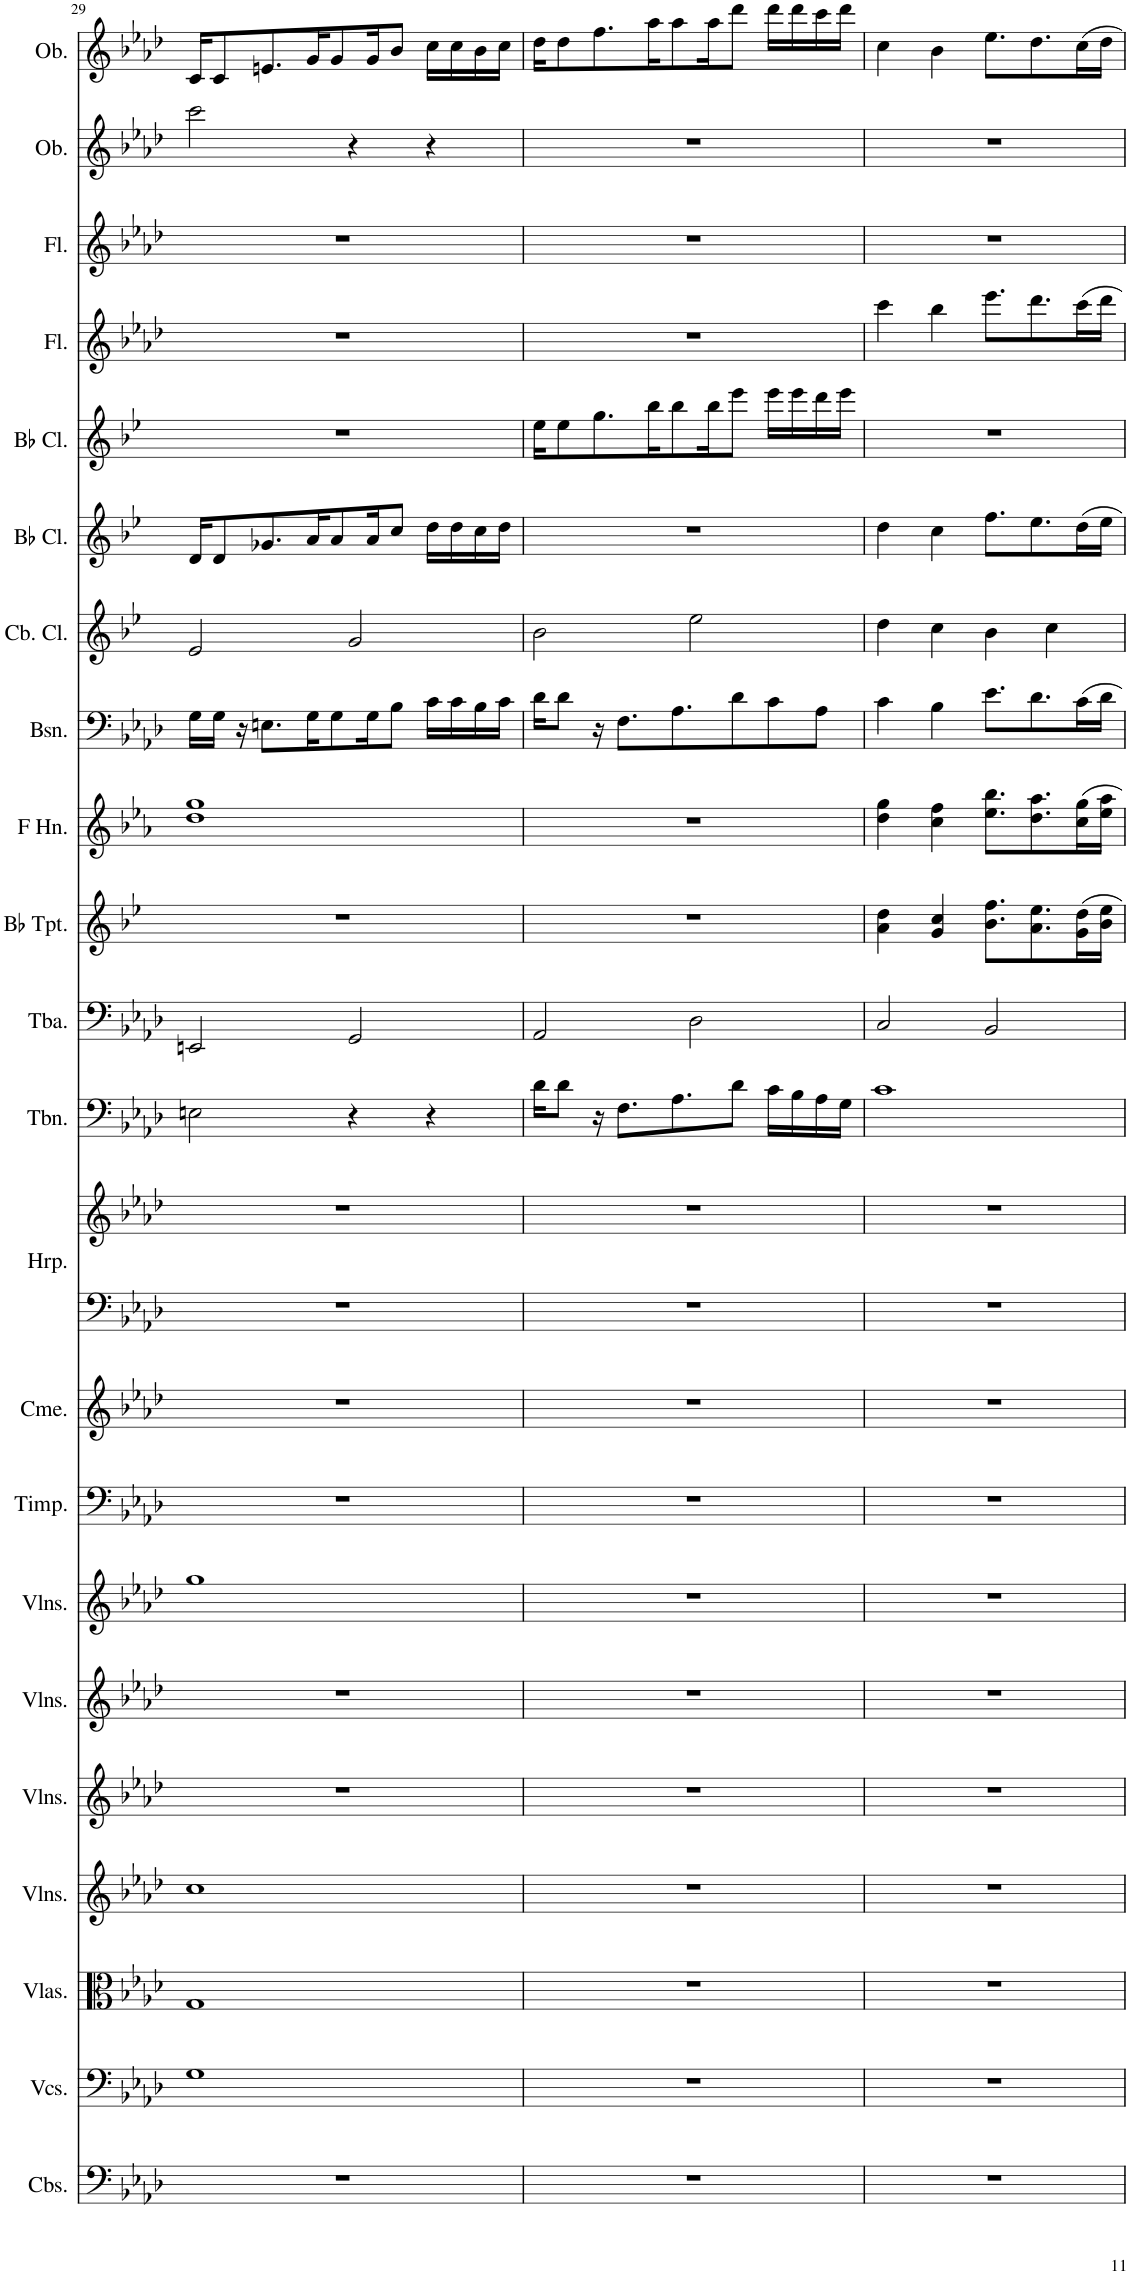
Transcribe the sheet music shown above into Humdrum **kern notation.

**kern	**kern	**kern	**kern	**kern	**kern	**kern	**kern	**kern	**kern	**kern	**kern	**kern	**kern	**kern	**kern	**kern	**kern	**kern	**kern	**kern	**kern	**kern
*part22	*part21	*part20	*part19	*part18	*part17	*part16	*part15	*part14	*part13	*part13	*part12	*part11	*part10	*part9	*part8	*part7	*part6	*part5	*part4	*part3	*part2	*part1
*staff23	*staff22	*staff21	*staff20	*staff19	*staff18	*staff17	*staff16	*staff15	*staff14	*staff13	*staff12	*staff11	*staff10	*staff9	*staff8	*staff7	*staff6	*staff5	*staff4	*staff3	*staff2	*staff1
*I"Contrabasses	*I"Violoncellos	*I"Violas	*I"Violins	*I"Violins	*I"Violins	*I"Violins	*I"Timpani	*I"Chimes	*I"Harp	*	*I"Trombone	*I"Tuba	*I"Bb Trumpet	*I"Horn in F	*I"Bassoon	*I"Contrabass Clarinet	*I"Bb Clarinet	*I"Bb Clarinet	*I"Flute	*I"Flute	*I"Oboe	*I"Oboe
*I'Cbs.	*I'Vcs.	*I'Vlas.	*I'Vlns.	*I'Vlns.	*I'Vlns.	*I'Vlns.	*I'Timp.	*I'Cme.	*I'Hrp.	*	*I'Tbn.	*I'Tba.	*I'Bb Tpt.	*	*I'Bsn.	*I'Cb. Cl.	*I'Bb Cl.	*I'Bb Cl.	*I'Fl.	*I'Fl.	*I'Ob.	*I'Ob.
!!LO:PB:g=z
*clefF4	*clefF4	*clefC3	*clefG2	*clefG2	*clefG2	*clefG2	*clefF4	*clefG2	*clefF4	*clefG2	*clefF4	*clefF4	*clefG2	*clefG2	*clefF4	*clefG2	*clefG2	*clefG2	*clefG2	*clefG2	*clefG2	*clefG2
*Trd7c12	*	*	*	*	*	*	*	*	*	*	*	*	*Trd1c2	*Trd4c7	*	*Trd15c26	*Trd1c2	*Trd1c2	*	*	*	*
*k[b-e-a-d-]	*k[b-e-a-d-]	*k[b-e-a-d-]	*k[b-e-a-d-]	*k[b-e-a-d-]	*k[b-e-a-d-]	*k[b-e-a-d-]	*k[b-e-a-d-]	*k[b-e-a-d-]	*k[b-e-a-d-]	*k[b-e-a-d-]	*k[b-e-a-d-]	*k[b-e-a-d-]	*k[b-e-]	*k[b-e-a-]	*k[b-e-a-d-]	*k[b-e-]	*k[b-e-]	*k[b-e-]	*k[b-e-a-d-]	*k[b-e-a-d-]	*k[b-e-a-d-]	*k[b-e-a-d-]
*M4/4	*M4/4	*M4/4	*M4/4	*M4/4	*M4/4	*M4/4	*M4/4	*M4/4	*M4/4	*M4/4	*M4/4	*M4/4	*M4/4	*M4/4	*M4/4	*M4/4	*M4/4	*M4/4	*M4/4	*M4/4	*M4/4	*M4/4
=29	=29	=29	=29	=29	=29	=29	=29	=29	=29	=29	=29	=29	=29	=29	=29	=29	=29	=29	=29	=29	=29	=29
1r	1G	1G	1cc	1r	1r	1gg	1r	1r	1r	1r	2En\	2EEn/	1r	1dd 1gg	16G\LL	2e-/	16d/KL	1r	1r	1r	2ccc\	16c/KL
.	.	.	.	.	.	.	.	.	.	.	.	.	.	.	16G\JJ	.	8d/	.	.	.	.	8c/
.	.	.	.	.	.	.	.	.	.	.	.	.	.	.	16r	.	.	.	.	.	.	.
.	.	.	.	.	.	.	.	.	.	.	.	.	.	.	8.En\L	.	8.g-X/	.	.	.	.	8.en/
.	.	.	.	.	.	.	.	.	.	.	.	.	.	.	16G\K	.	16a/K	.	.	.	.	16g/K
.	.	.	.	.	.	.	.	.	.	.	.	.	.	.	8G\	.	8a/	.	.	.	.	8g/
.	.	.	.	.	.	.	.	.	.	.	4r	2GG/	.	.	.	2g/	.	.	.	.	4r	.
.	.	.	.	.	.	.	.	.	.	.	.	.	.	.	16G\K	.	16a/K	.	.	.	.	16g/K
.	.	.	.	.	.	.	.	.	.	.	.	.	.	.	8B-\J	.	8cc/J	.	.	.	.	8b-/J
.	.	.	.	.	.	.	.	.	.	.	4r	.	.	.	16c\LL	.	16dd\LL	.	.	.	4r	16cc\LL
.	.	.	.	.	.	.	.	.	.	.	.	.	.	.	16c\	.	16dd\	.	.	.	.	16cc\
.	.	.	.	.	.	.	.	.	.	.	.	.	.	.	16B-\	.	16cc\	.	.	.	.	16b-\
.	.	.	.	.	.	.	.	.	.	.	.	.	.	.	16c\JJ	.	16dd\JJ	.	.	.	.	16cc\JJ
=30	=30	=30	=30	=30	=30	=30	=30	=30	=30	=30	=30	=30	=30	=30	=30	=30	=30	=30	=30	=30	=30	=30
1r	1r	1r	1r	1r	1r	1r	1r	1r	1r	1r	16d-\KL	2AA-/	1r	1r	16d-\KL	2b-\	1r	16ee-\KL	1r	1r	1r	16dd-\KL
.	.	.	.	.	.	.	.	.	.	.	8d-\J	.	.	.	8d-\J	.	.	8ee-\	.	.	.	8dd-\
.	.	.	.	.	.	.	.	.	.	.	16r	.	.	.	16r	.	.	8.gg\	.	.	.	8.ff\
.	.	.	.	.	.	.	.	.	.	.	8.F\L	.	.	.	8.F\L	.	.	.	.	.	.	.
.	.	.	.	.	.	.	.	.	.	.	.	.	.	.	.	.	.	16bb-\K	.	.	.	16aa-\K
.	.	.	.	.	.	.	.	.	.	.	8.A-\	.	.	.	8.A-\	.	.	8bb-\	.	.	.	8aa-\
.	.	.	.	.	.	.	.	.	.	.	.	2D-\	.	.	.	2ee-\	.	.	.	.	.	.
.	.	.	.	.	.	.	.	.	.	.	.	.	.	.	.	.	.	16bb-\K	.	.	.	16aa-\K
.	.	.	.	.	.	.	.	.	.	.	8d-\J	.	.	.	8d-\	.	.	8eee-\J	.	.	.	8ddd-\J
.	.	.	.	.	.	.	.	.	.	.	16c\LL	.	.	.	8c\	.	.	16eee-\LL	.	.	.	16ddd-\LL
.	.	.	.	.	.	.	.	.	.	.	16B-\	.	.	.	.	.	.	16eee-\	.	.	.	16ddd-\
.	.	.	.	.	.	.	.	.	.	.	16A-\	.	.	.	8A-\J	.	.	16ddd\	.	.	.	16ccc\
.	.	.	.	.	.	.	.	.	.	.	16G\JJ	.	.	.	.	.	.	16eee-\JJ	.	.	.	16ddd-\JJ
=31	=31	=31	=31	=31	=31	=31	=31	=31	=31	=31	=31	=31	=31	=31	=31	=31	=31	=31	=31	=31	=31	=31
1r	1r	1r	1r	1r	1r	1r	1r	1r	1r	1r	1c	2C/	4a\ 4dd\	4dd\ 4gg\	4c\	4dd\	4dd\	1r	4ccc\	1r	1r	4cc\
.	.	.	.	.	.	.	.	.	.	.	.	.	4g/ 4cc/	4cc\ 4ff\	4B-\	4cc\	4cc\	.	4bb-\	.	.	4b-\
.	.	.	.	.	.	.	.	.	.	.	.	2BB-/	8.b-\ 8.ff\L	8.ee-\ 8.bb-\L	8.e-\L	4b-\	8.ff\L	.	8.eee-\L	.	.	8.ee-\L
.	.	.	.	.	.	.	.	.	.	.	.	.	8.a\ 8.ee-\	8.dd\ 8.aa-\	8.d-\	.	8.ee-\	.	8.ddd-\	.	.	8.dd-\
.	.	.	.	.	.	.	.	.	.	.	.	.	.	.	.	4cc\	.	.	.	.	.	.
.	.	.	.	.	.	.	.	.	.	.	.	.	16g\ 16dd\L	16cc\ 16gg\L	16c\L	.	16dd\L	.	16ccc\L	.	.	16cc\L
.	.	.	.	.	.	.	.	.	.	.	.	.	16b-\ 16ee-\JJ	16ee-\ 16aa-\JJ	16d-\JJ	.	16ee-\JJ	.	16ddd-\JJ	.	.	16dd-\JJ
=	=	=	=	=	=	=	=	=	=	=	=	=	=	=	=	=	=	=	=	=	=	=
*-	*-	*-	*-	*-	*-	*-	*-	*-	*-	*-	*-	*-	*-	*-	*-	*-	*-	*-	*-	*-	*-	*-
